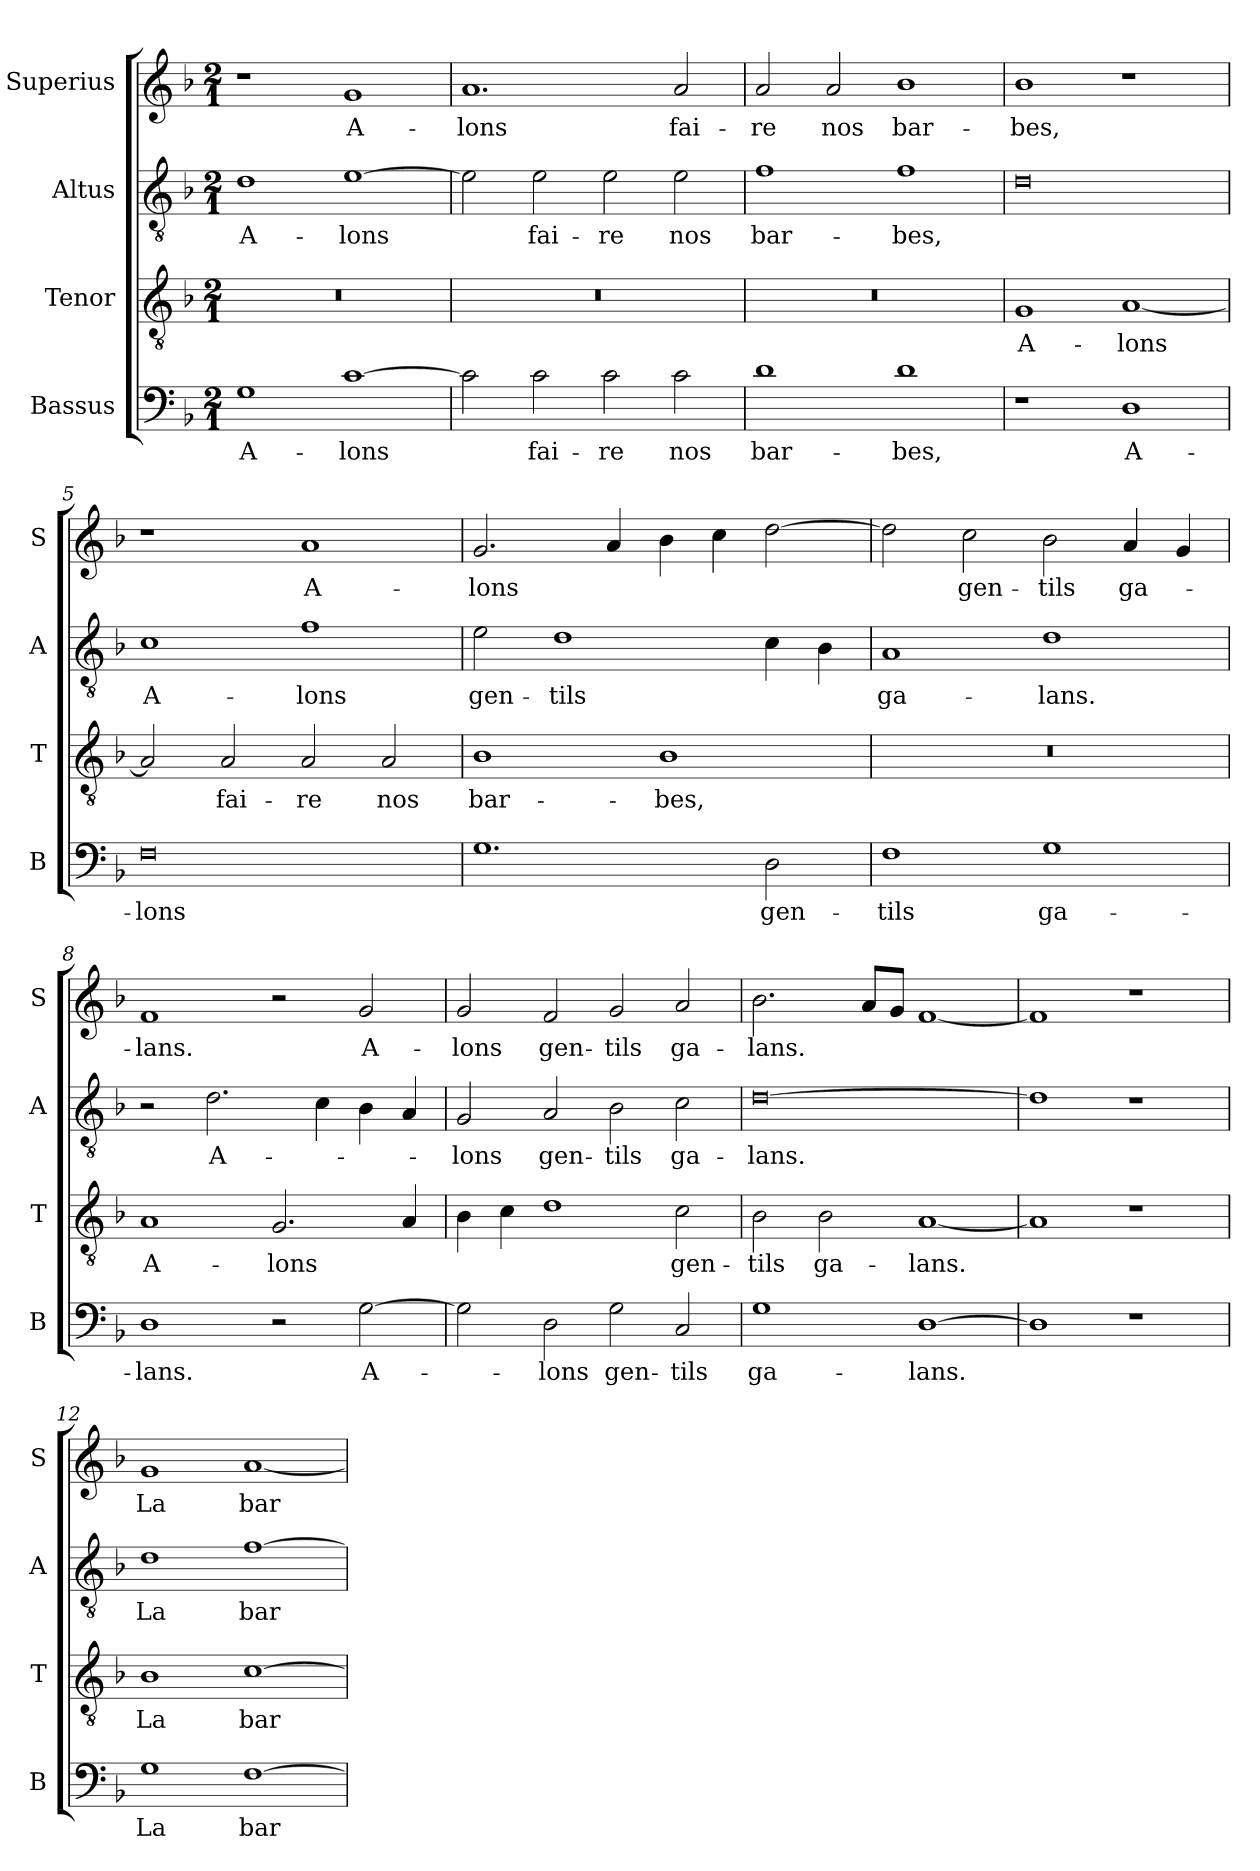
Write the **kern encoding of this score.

**kern	**text	**kern	**text	**kern	**text	**kern	**text
*part4	*part4	*part3	*part3	*part2	*part2	*part1	*part1
*staff4	*staff4	*staff3	*staff3	*staff2	*staff2	*staff1	*staff1
*I"Bassus	*	*I"Tenor	*	*I"Altus	*	*I"Superius	*
*I'B	*	*I'T	*	*I'A	*	*I'S	*
*clefF4	*	*clefGv2	*	*clefGv2	*	*clefG2	*
*k[b-]	*	*k[b-]	*	*k[b-]	*	*k[b-]	*
*M2/1	*	*M2/1	*	*M2/1	*	*M2/1	*
=1	=1	=1	=1	=1	=1	=1	=1
1G	A-	0r	.	1d	A-	1r	.
[1c	-lons	.	.	[1e	-lons	1g	A-
=2	=2	=2	=2	=2	=2	=2	=2
2c]	.	0r	.	2e]	.	1.a	-lons
2c	fai-	.	.	2e	fai-	.	.
2c	-re	.	.	2e	-re	.	.
2c	nos	.	.	2e	nos	2a	fai-
=3	=3	=3	=3	=3	=3	=3	=3
1d	bar-	0r	.	1f	bar-	2a	-re
.	.	.	.	.	.	2a	nos
1d	-bes,	.	.	1f	-bes,	1b-	bar-
=4	=4	=4	=4	=4	=4	=4	=4
1r	.	1G	A-	0d	.	1b-	-bes,
1D	A-	[1A	-lons	.	.	1r	.
=5	=5	=5	=5	=5	=5	=5	=5
0F	-lons	2A]	.	1c	A-	1r	.
.	.	2A	fai-	.	.	.	.
.	.	2A	-re	1f	-lons	1a	A-
.	.	2A	nos	.	.	.	.
=6	=6	=6	=6	=6	=6	=6	=6
1.G	.	1B-	bar-	2e	gen-	2.g	-lons
.	.	.	.	1d	-tils	.	.
.	.	.	.	.	.	4a	.
.	.	1B-	-bes,	.	.	4b-	.
.	.	.	.	.	.	4cc	.
2D	gen-	.	.	4c	.	[2dd	.
.	.	.	.	4B-	.	.	.
=7	=7	=7	=7	=7	=7	=7	=7
1F	-tils	0r	.	1A	ga-	2dd]	.
.	.	.	.	.	.	2cc	gen-
1G	ga-	.	.	1d	-lans.	2b-	-tils
.	.	.	.	.	.	4a	ga-
.	.	.	.	.	.	4g	.
=8	=8	=8	=8	=8	=8	=8	=8
1D	-lans.	1A	A-	2r	.	1f	-lans.
.	.	.	.	2.d	A-	.	.
2r	.	2.G	-lons	.	.	2r	.
.	.	.	.	4c	.	.	.
[2G	A-	.	.	4B-	.	2g	A-
.	.	4A	.	4A	.	.	.
=9	=9	=9	=9	=9	=9	=9	=9
2G]	.	4B-	.	2G	-lons	2g	-lons
.	.	4c	.	.	.	.	.
2D	-lons	1d	.	2A	gen-	2f	gen-
2G	gen-	.	.	2B-	-tils	2g	-tils
2C	-tils	2c	gen-	2c	ga-	2a	ga-
=10	=10	=10	=10	=10	=10	=10	=10
1G	ga-	2B-	-tils	[0d	-lans.	2.b-	-lans.
.	.	2B-	ga-	.	.	.	.
.	.	.	.	.	.	8aL	.
.	.	.	.	.	.	8gJ	.
[1D	-lans.	[1A	-lans.	.	.	[1f	.
=11	=11	=11	=11	=11	=11	=11	=11
1D]	.	1A]	.	1d]	.	1f]	.
1r	.	1r	.	1r	.	1r	.
=12	=12	=12	=12	=12	=12	=12	=12
1G	La	1B-	La	1d	La	1g	La
[1F	bar-	[1c	bar-	[1f	bar-	[1a	bar-
=	=	=	=	=	=	=	=
*-	*-	*-	*-	*-	*-	*-	*-
